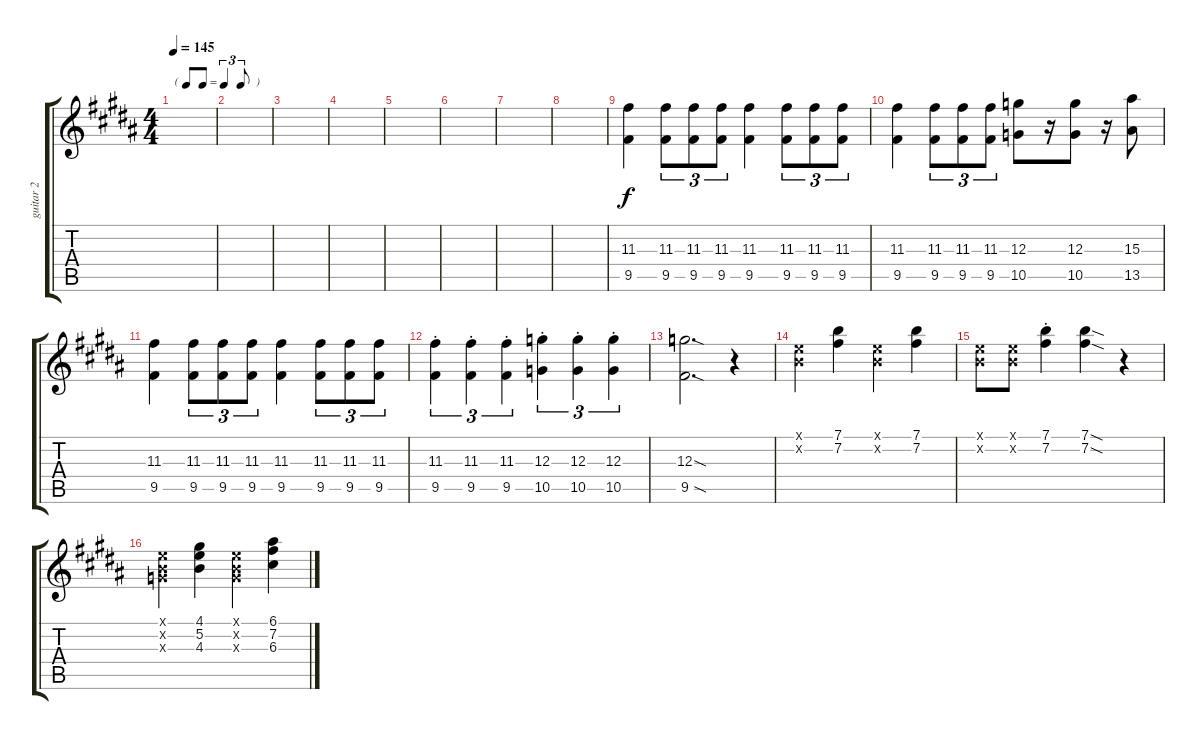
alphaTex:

\track ("guitar 2" "guitar 2") {instrument overdrivenguitar}
\staff {score tabs}
\tuning (E4 B3 G3 D3 A2 E2) {hide}
\ts (4 4)
\tf triplet8th
\tempo 145
\clef g2
\ks b
|
|
|
|
|
|
|
|
(11.3 9.5).4 (11.3 9.5).8{tu (3 2)} (11.3 9.5).8{tu (3 2)} (11.3 9.5).8{tu (3 2)} (11.3 9.5).4 (11.3 9.5).8{tu (3 2)} (11.3 9.5).8{tu (3 2)} (11.3 9.5).8{tu (3 2)} |
(11.3 9.5).4 (11.3 9.5).8{tu (3 2)} (11.3 9.5).8{tu (3 2)} (11.3 9.5).8{tu (3 2)} (12.3 10.5).8 r.16 (12.3 10.5).8 r.16 (15.3 13.5).8 |
(11.3 9.5).4 (11.3 9.5).8{tu (3 2)} (11.3 9.5).8{tu (3 2)} (11.3 9.5).8{tu (3 2)} (11.3 9.5).4 (11.3 9.5).8{tu (3 2)} (11.3 9.5).8{tu (3 2)} (11.3 9.5).8{tu (3 2)} |
(11.3{st} 9.5{st}).4{tu (3 2)} (11.3{st} 9.5{st}).4{tu (3 2)} (11.3{st} 9.5{st}).4{tu (3 2)} (12.3{st} 10.5{st}).4{tu (3 2)} (12.3{st} 10.5{st}).4{tu (3 2)} (12.3{st} 10.5{st}).4{tu (3 2)} |
(12.3{sod} 9.5{sod}).2{d} r.4 |
(0.1{x} 0.2{x}).4{instrument electricguitarjazz} (7.1 7.2).4 (0.1{x} 0.2{x}).4 (7.1 7.2).4 |
(0.1{x} 0.2{x}).8 (0.1{x} 0.2{x}).8 (7.1{st} 7.2{st}).4 (7.1{sod} 7.2{sod}).4 r.4 |
(0.1{x} 0.2{x} 0.3{x}).4 (4.1 5.2 4.3).4 (0.1{x} 0.2{x} 0.3{x}).4 (6.1 7.2 6.3).4
